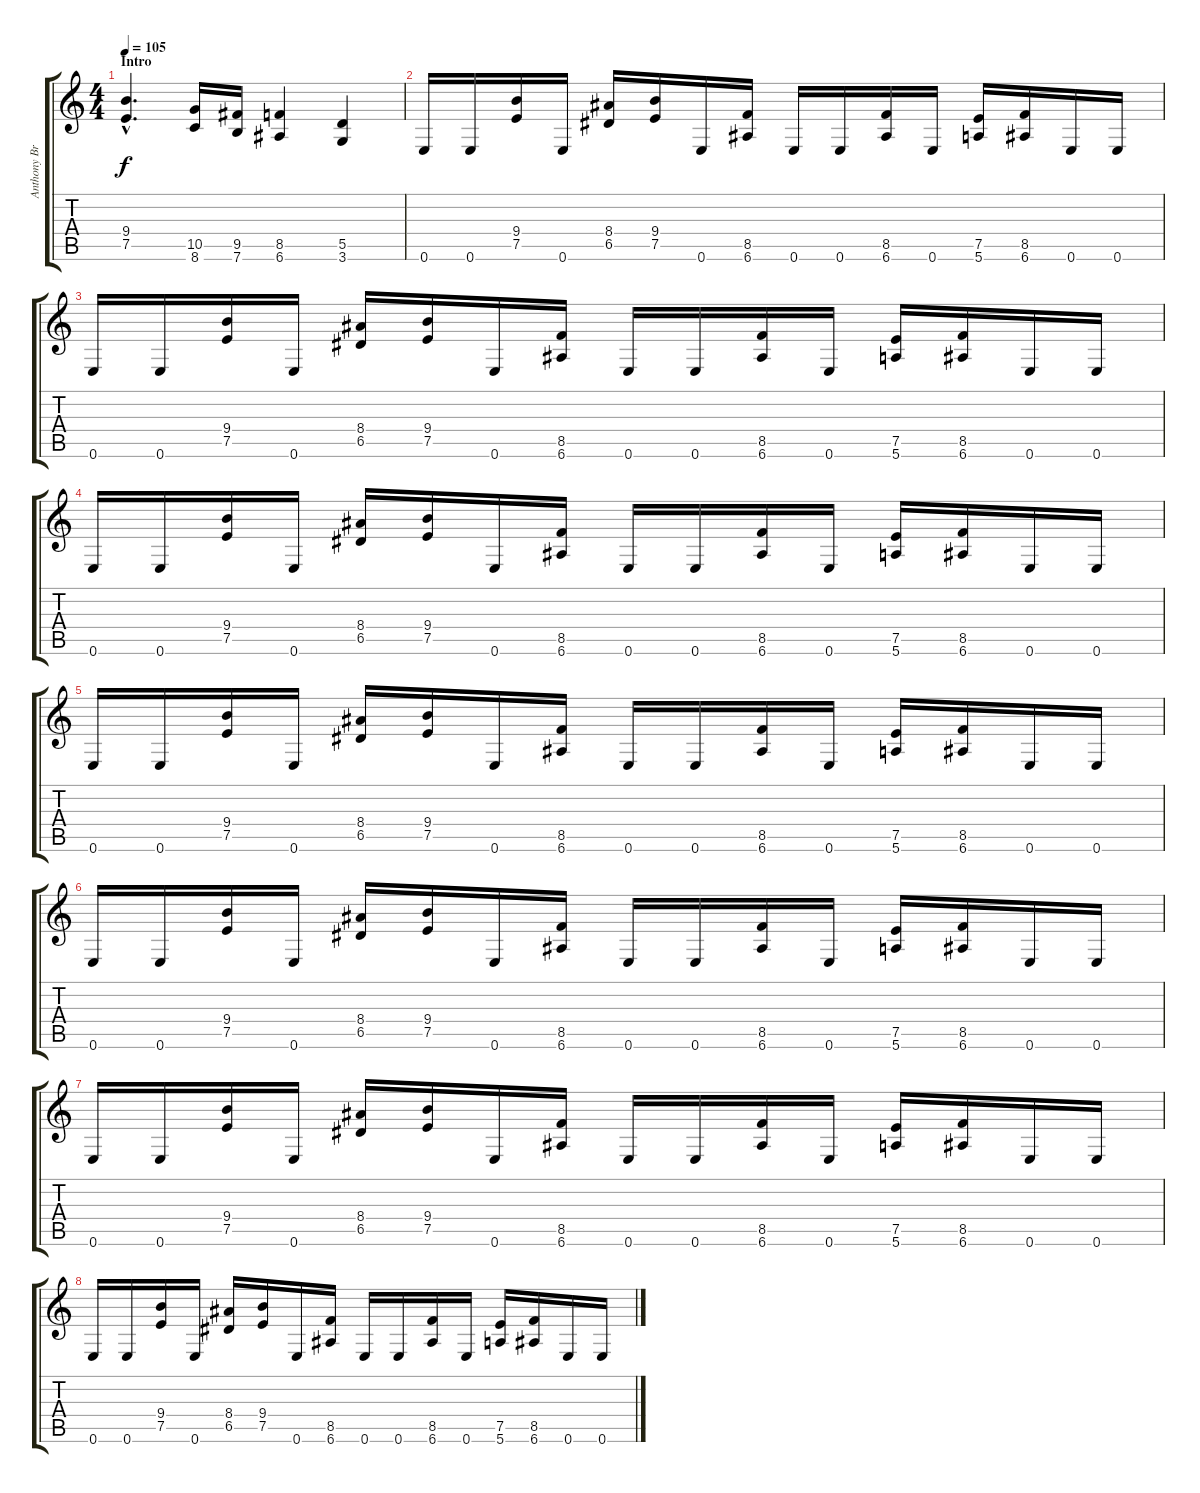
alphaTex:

\track ("Anthony Bramante" "Anthony Br") {instrument distortionguitar}
\staff {score tabs}
\tuning (E4 B3 G3 D3 A2 E2) {hide}
\ts (4 4)
\section ("" "Intro ")
\tempo 105
\clef g2
\ks c
(9.4{hac} 7.5{hac}).4{d dy f instrument distortionguitar} (10.5 8.6).16 (9.5 7.6).16 (8.5 6.6).4 (5.5 3.6).4 |
0.6.16 0.6.16 (9.4 7.5).16 0.6.16 (8.4 6.5).16 (9.4 7.5).16 0.6.16 (8.5 6.6).16 0.6.16 0.6.16 (8.5 6.6).16 0.6.16 (7.5 5.6).16 (8.5 6.6).16 0.6.16 0.6.16 |
0.6.16 0.6.16 (9.4 7.5).16 0.6.16 (8.4 6.5).16 (9.4 7.5).16 0.6.16 (8.5 6.6).16 0.6.16 0.6.16 (8.5 6.6).16 0.6.16 (7.5 5.6).16 (8.5 6.6).16 0.6.16 0.6.16 |
0.6.16 0.6.16 (9.4 7.5).16 0.6.16 (8.4 6.5).16 (9.4 7.5).16 0.6.16 (8.5 6.6).16 0.6.16 0.6.16 (8.5 6.6).16 0.6.16 (7.5 5.6).16 (8.5 6.6).16 0.6.16 0.6.16 |
0.6.16 0.6.16 (9.4 7.5).16 0.6.16 (8.4 6.5).16 (9.4 7.5).16 0.6.16 (8.5 6.6).16 0.6.16 0.6.16 (8.5 6.6).16 0.6.16 (7.5 5.6).16 (8.5 6.6).16 0.6.16 0.6.16 |
0.6.16 0.6.16 (9.4 7.5).16 0.6.16 (8.4 6.5).16 (9.4 7.5).16 0.6.16 (8.5 6.6).16 0.6.16 0.6.16 (8.5 6.6).16 0.6.16 (7.5 5.6).16 (8.5 6.6).16 0.6.16 0.6.16 |
0.6.16 0.6.16 (9.4 7.5).16 0.6.16 (8.4 6.5).16 (9.4 7.5).16 0.6.16 (8.5 6.6).16 0.6.16 0.6.16 (8.5 6.6).16 0.6.16 (7.5 5.6).16 (8.5 6.6).16 0.6.16 0.6.16 |
0.6.16 0.6.16 (9.4 7.5).16 0.6.16 (8.4 6.5).16 (9.4 7.5).16 0.6.16 (8.5 6.6).16 0.6.16 0.6.16 (8.5 6.6).16 0.6.16 (7.5 5.6).16 (8.5 6.6).16 0.6.16 0.6.16
